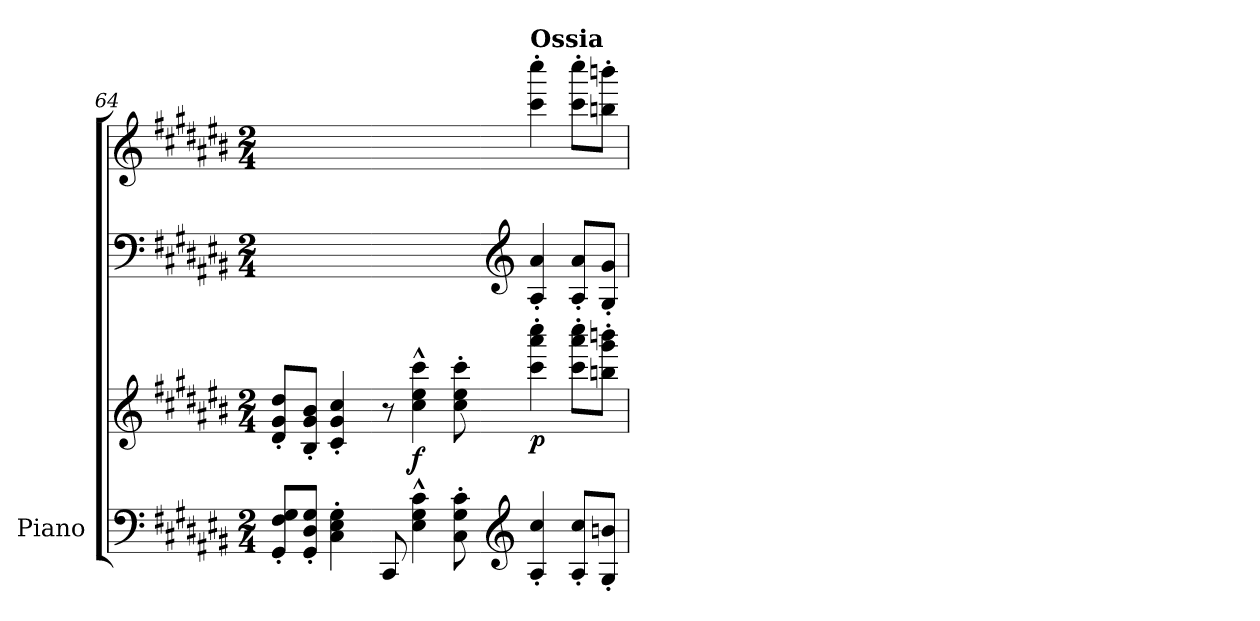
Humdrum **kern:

**kern	**kern	**kern	**kern	**dynam
*part1	*part1	*part1	*part1	*part1
*staff4	*staff3	*staff2	*staff1	*staff1/2/3/4
*I"Piano	*	*	*	*
*I'Pno.	*	*	*	*
*clefF4	*clefG2	*clefF4	*clefG2	*
*k[f#c#g#d#a#e#b#]	*k[f#c#g#d#a#e#b#]	*k[f#c#g#d#a#e#b#]	*k[f#c#g#d#a#e#b#]	*
*M2/4	*M2/4	*M2/4	*M2/4	*
=64	=64	=64	=64	=64
8GG#/' 8F#/' 8G#/'L	8d#/' 8g#/' 8dd#/'L	2ryy	2ryy	.
8GG#/' 8D#/' 8G#/'J	8B#/' 8g#/' 8b#/'J	.	.	.
4C#\' 4E#\' 4G#\'	4c#/' 4g#/' 4cc#/'	.	.	.
=65-	=65-	=65-	=65-	=65-
8CC#/	8r	2ryy	2ryy	.
!	!	!	!	!LO:DY:b=3
4E#\^^ 4G#\^^ 4c#\^^	4cc#\^^ 4ee#\^^ 4ccc#\^^	.	.	f
8C#\' 8G#\' 8c#\'	8cc#\' 8ee#\' 8ccc#\'	.	.	.
!!LO:LB:g=z
=66-	=66-	=66-	=66-	=66-
*clefG2	*	*clefG2	*	*
!	!	!	!LO:TX:a:B:t=Ossia	!
!	!	!	!	!LO:DY:b=3
4A#/' 4cc#/'	4ccc#\' 4aaa#\' 4cccc#\'	4A#/' 4a#/'	4ccc#\' 4cccc#\'	p
8A#/' 8cc#/'L	8ccc#\' 8aaa#\' 8cccc#\'L	8A#/' 8a#/'L	8ccc#\' 8cccc#\'L	.
8G#/' 8bn/'J	8bbn\' 8ggg#\' 8bbbn\'J	8G#/' 8g#/'J	8bbn\' 8bbbn\'J	.
=	=	=	=	=
*-	*-	*-	*-	*-
